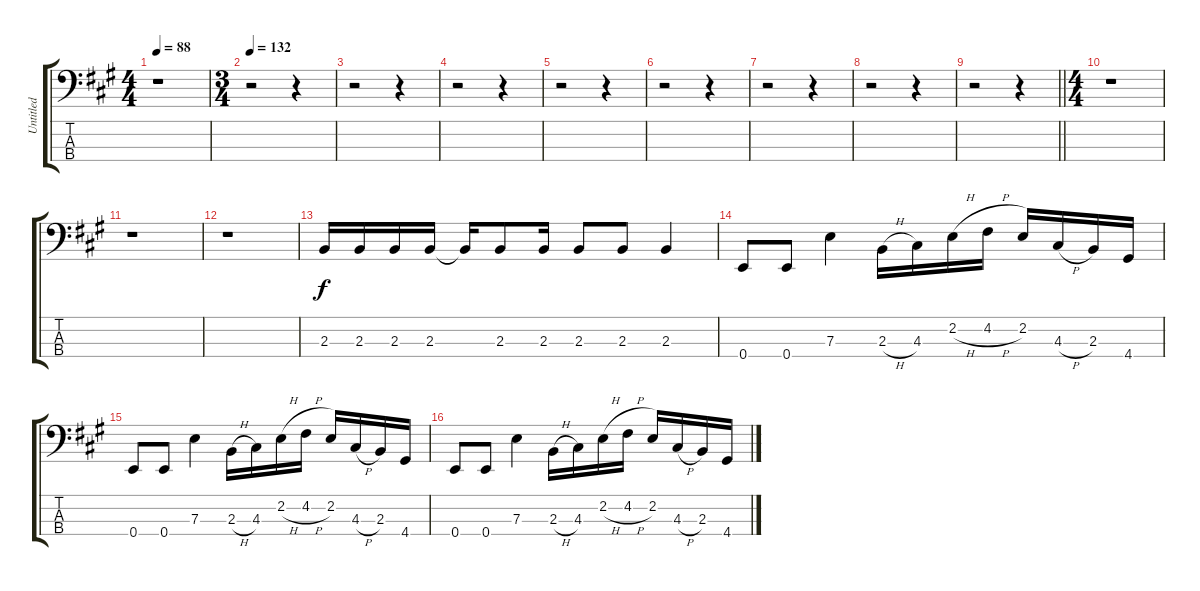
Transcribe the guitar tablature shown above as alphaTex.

\track ("Untitled" "Untitled") {instrument electricbassfinger}
\staff {score tabs}
\tuning (G2 D2 A1 E1) {hide}
\ts (4 4)
\tempo 88
\clef f4
\ks a
r.1{dy f} |
\ts (3 4)
\tempo 132
r.2 r.4 |
r.2 r.4 |
r.2 r.4 |
r.2 r.4 |
r.2 r.4 |
r.2 r.4 |
r.2 r.4 |
\barLineRight lightlight
r.2 r.4 |
\ts (4 4)
r.1 |
r.1 |
r.1 |
2.3.16 2.3.16 2.3.16 2.3.16 2.3{t}.16 2.3.8 2.3.16 2.3.8 2.3.8 2.3.4 |
0.4.8 0.4.8 7.3.4 2.3{h}.16 4.3.16 2.2{h}.16 4.2{h}.16 2.2.16 4.3{h}.16 2.3.16 4.4.16 |
0.4.8 0.4.8 7.3.4 2.3{h}.16 4.3.16 2.2{h}.16 4.2{h}.16 2.2.16 4.3{h}.16 2.3.16 4.4.16 |
0.4.8 0.4.8 7.3.4 2.3{h}.16 4.3.16 2.2{h}.16 4.2{h}.16 2.2.16 4.3{h}.16 2.3.16 4.4.16
